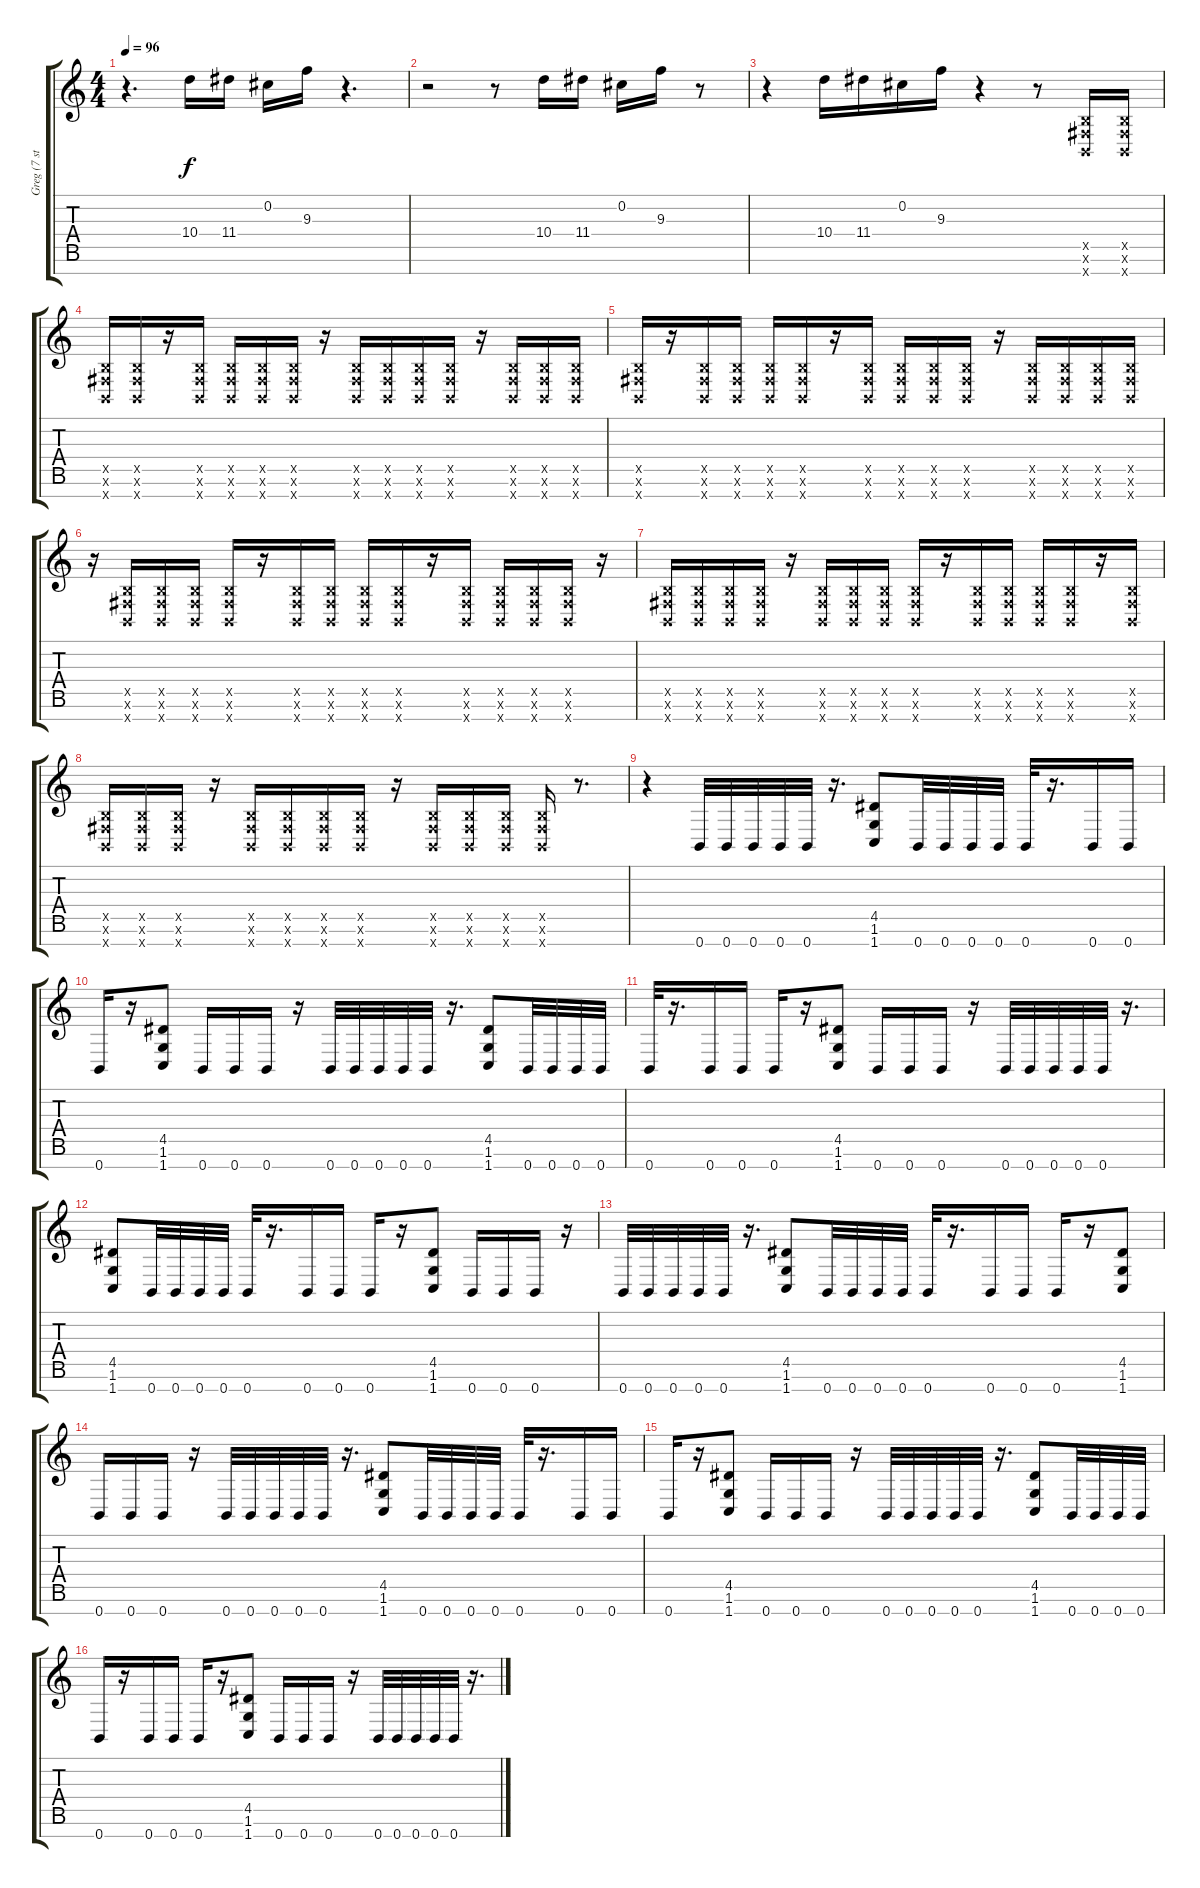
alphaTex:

\track ("Greg (7 strings)" "Greg (7 st") {instrument distortionguitar}
\staff {score tabs}
\tuning (Gb4 Db4 Ab3 E3 B2 Gb2 B1) {hide}
\ts (4 4)
\tempo 96
\clef g2
\ks c
r.4{d dy f} 10.4.16 11.4.16 0.2.16 9.3.16 r.4{d} |
r.2 r.8 10.4.16 11.4.16 0.2.16 9.3.16 r.8 |
r.4 10.4.16 11.4.16 0.2.16 9.3.16 r.4 r.8 (0.5{x} 0.6{x} 0.7{x}).16{instrument distortionguitar} (0.5{x} 0.6{x} 0.7{x}).16 |
(0.5{x} 0.6{x} 0.7{x}).16 (0.5{x} 0.6{x} 0.7{x}).16 r.16 (0.5{x} 0.6{x} 0.7{x}).16 (0.5{x} 0.6{x} 0.7{x}).16 (0.5{x} 0.6{x} 0.7{x}).16 (0.5{x} 0.6{x} 0.7{x}).16 r.16 (0.5{x} 0.6{x} 0.7{x}).16 (0.5{x} 0.6{x} 0.7{x}).16 (0.5{x} 0.6{x} 0.7{x}).16 (0.5{x} 0.6{x} 0.7{x}).16 r.16 (0.5{x} 0.6{x} 0.7{x}).16 (0.5{x} 0.6{x} 0.7{x}).16 (0.5{x} 0.6{x} 0.7{x}).16 |
(0.5{x} 0.6{x} 0.7{x}).16 r.16 (0.5{x} 0.6{x} 0.7{x}).16 (0.5{x} 0.6{x} 0.7{x}).16 (0.5{x} 0.6{x} 0.7{x}).16 (0.5{x} 0.6{x} 0.7{x}).16 r.16 (0.5{x} 0.6{x} 0.7{x}).16 (0.5{x} 0.6{x} 0.7{x}).16 (0.5{x} 0.6{x} 0.7{x}).16 (0.5{x} 0.6{x} 0.7{x}).16 r.16 (0.5{x} 0.6{x} 0.7{x}).16 (0.5{x} 0.6{x} 0.7{x}).16 (0.5{x} 0.6{x} 0.7{x}).16 (0.5{x} 0.6{x} 0.7{x}).16 |
r.16 (0.5{x} 0.6{x} 0.7{x}).16 (0.5{x} 0.6{x} 0.7{x}).16 (0.5{x} 0.6{x} 0.7{x}).16 (0.5{x} 0.6{x} 0.7{x}).16 r.16 (0.5{x} 0.6{x} 0.7{x}).16 (0.5{x} 0.6{x} 0.7{x}).16 (0.5{x} 0.6{x} 0.7{x}).16 (0.5{x} 0.6{x} 0.7{x}).16 r.16 (0.5{x} 0.6{x} 0.7{x}).16 (0.5{x} 0.6{x} 0.7{x}).16 (0.5{x} 0.6{x} 0.7{x}).16 (0.5{x} 0.6{x} 0.7{x}).16 r.16 |
(0.5{x} 0.6{x} 0.7{x}).16 (0.5{x} 0.6{x} 0.7{x}).16 (0.5{x} 0.6{x} 0.7{x}).16 (0.5{x} 0.6{x} 0.7{x}).16 r.16 (0.5{x} 0.6{x} 0.7{x}).16 (0.5{x} 0.6{x} 0.7{x}).16 (0.5{x} 0.6{x} 0.7{x}).16 (0.5{x} 0.6{x} 0.7{x}).16 r.16 (0.5{x} 0.6{x} 0.7{x}).16 (0.5{x} 0.6{x} 0.7{x}).16 (0.5{x} 0.6{x} 0.7{x}).16 (0.5{x} 0.6{x} 0.7{x}).16 r.16 (0.5{x} 0.6{x} 0.7{x}).16 |
(0.5{x} 0.6{x} 0.7{x}).16 (0.5{x} 0.6{x} 0.7{x}).16 (0.5{x} 0.6{x} 0.7{x}).16 r.16 (0.5{x} 0.6{x} 0.7{x}).16 (0.5{x} 0.6{x} 0.7{x}).16 (0.5{x} 0.6{x} 0.7{x}).16 (0.5{x} 0.6{x} 0.7{x}).16 r.16 (0.5{x} 0.6{x} 0.7{x}).16 (0.5{x} 0.6{x} 0.7{x}).16 (0.5{x} 0.6{x} 0.7{x}).16 (0.5{x} 0.6{x} 0.7{x}).16 r.8{d} |
\section ("" "")
r.4 0.7.32 0.7.32 0.7.32 0.7.32 0.7.32 r.16{d} (4.5 1.6 1.7).8 0.7.32 0.7.32 0.7.32 0.7.32 0.7.32 r.16{d} 0.7.16 0.7.16 |
0.7.16 r.16 (4.5 1.6 1.7).8 0.7.16 0.7.16 0.7.16 r.16 0.7.32 0.7.32 0.7.32 0.7.32 0.7.32 r.16{d} (4.5 1.6 1.7).8 0.7.32 0.7.32 0.7.32 0.7.32 |
0.7.32 r.16{d} 0.7.16 0.7.16 0.7.16 r.16 (4.5 1.6 1.7).8 0.7.16 0.7.16 0.7.16 r.16 0.7.32 0.7.32 0.7.32 0.7.32 0.7.32 r.16{d} |
(4.5 1.6 1.7).8 0.7.32 0.7.32 0.7.32 0.7.32 0.7.32 r.16{d} 0.7.16 0.7.16 0.7.16 r.16 (4.5 1.6 1.7).8 0.7.16 0.7.16 0.7.16 r.16 |
0.7.32 0.7.32 0.7.32 0.7.32 0.7.32 r.16{d} (4.5 1.6 1.7).8 0.7.32 0.7.32 0.7.32 0.7.32 0.7.32 r.16{d} 0.7.16 0.7.16 0.7.16 r.16 (4.5 1.6 1.7).8 |
0.7.16 0.7.16 0.7.16 r.16 0.7.32 0.7.32 0.7.32 0.7.32 0.7.32 r.16{d} (4.5 1.6 1.7).8 0.7.32 0.7.32 0.7.32 0.7.32 0.7.32 r.16{d} 0.7.16 0.7.16 |
0.7.16 r.16 (4.5 1.6 1.7).8 0.7.16 0.7.16 0.7.16 r.16 0.7.32 0.7.32 0.7.32 0.7.32 0.7.32 r.16{d} (4.5 1.6 1.7).8 0.7.32 0.7.32 0.7.32 0.7.32 |
0.7.16 r.16 0.7.16 0.7.16 0.7.16 r.16 (4.5 1.6 1.7).8 0.7.16 0.7.16 0.7.16 r.16 0.7.32 0.7.32 0.7.32 0.7.32 0.7.32 r.16{d}
